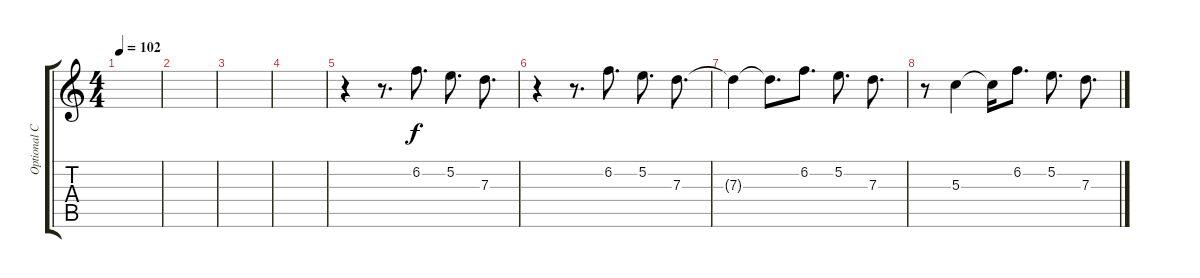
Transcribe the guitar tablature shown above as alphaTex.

\track ("Optional Clean" "Optional C") {instrument electricguitarclean}
\staff {score tabs}
\tuning (E4 B3 G3 D3 A2 E2) {hide}
\ts (4 4)
\tempo 102
\clef g2
\ks c
|
|
|
|
r.4{volume 16 instrument electricguitarclean} r.8{d} 6.2.8{d} 5.2.8{d} 7.3.8{d} |
r.4 r.8{d} 6.2.8{d} 5.2.8{d} 7.3.8{d} |
7.3{t}.4 7.3{t}.8{d} 6.2.8{d} 5.2.8{d} 7.3.8{d} |
r.8 5.3.4 5.3{t}.16 6.2.8{d} 5.2.8{d} 7.3.8{d}
